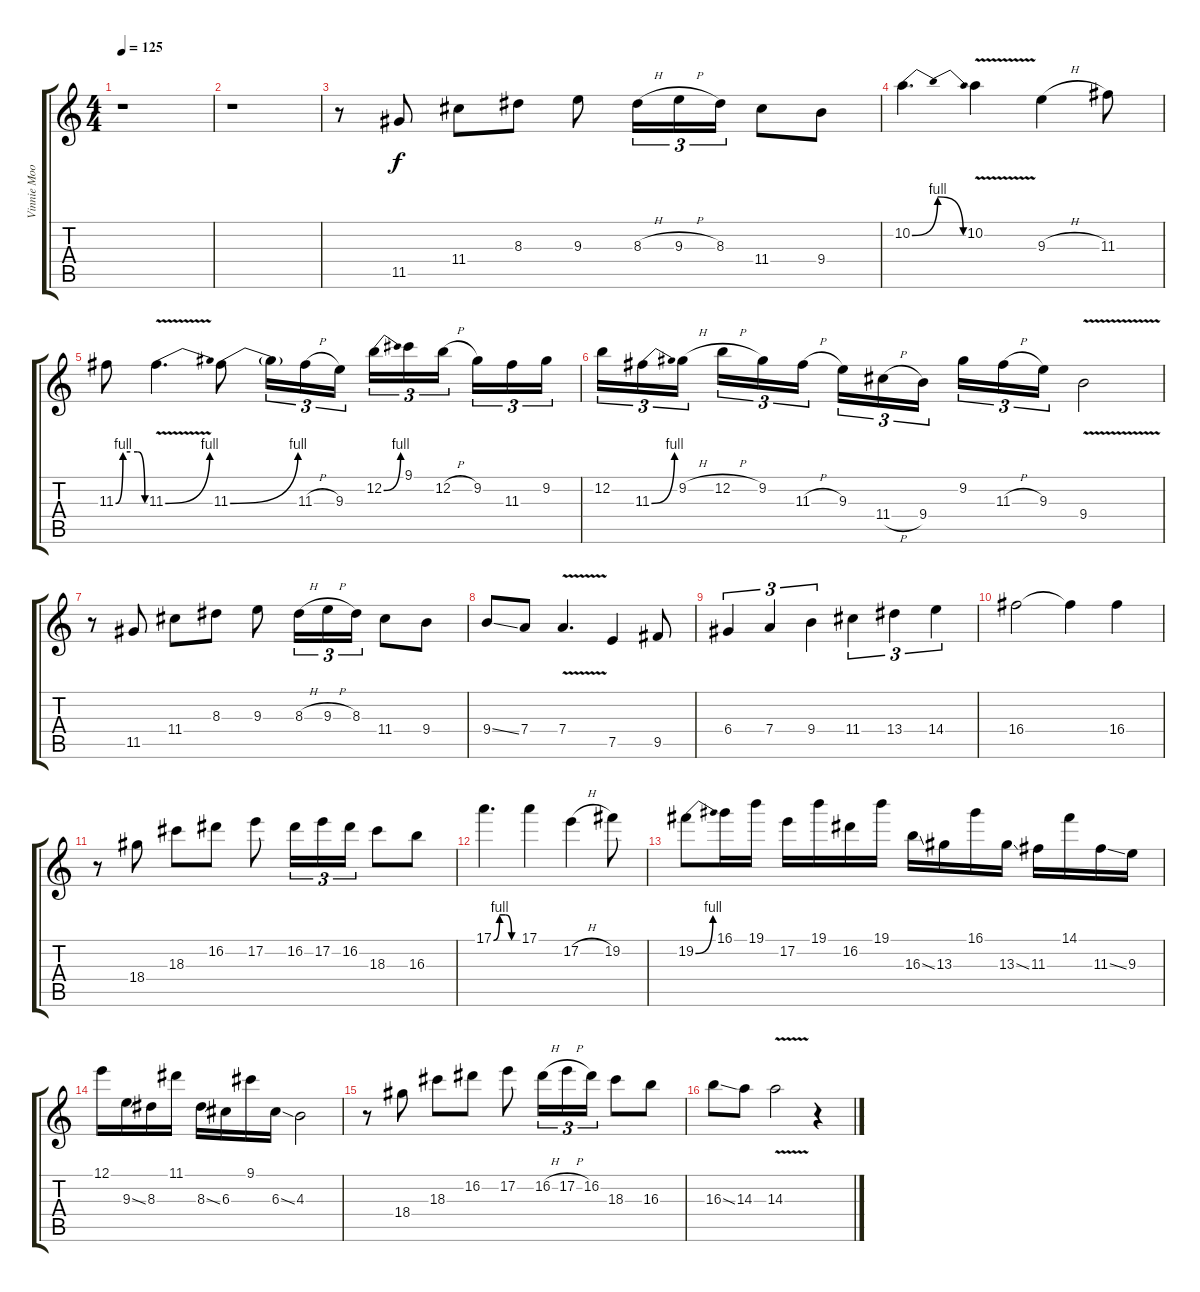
\track ("Vinnie Moore" "Vinnie Moo") {instrument distortionguitar}
\staff {score tabs}
\tuning (E4 B3 G3 D3 A2 E2) {hide}
\ts (4 4)
\tempo 125
\clef g2
\ks c
r.1{dy f} |
r.1 |
r.8 11.5.8 11.4.8 8.3.8 9.3.8 8.3{h}.16{tu (3 2)} 9.3{h}.16{tu (3 2)} 8.3.16{tu (3 2)} 11.4.8 9.4.8 |
10.2{be (bendrelease 0 0 15 4 45 4 60 0)}.4{d} 10.2{v}.4 9.3{h}.4 11.3.8 |
11.3{be (custom 0 0 15 4 30 4 45 4 60 0)}.8 11.3{be (bend 0 0 60 4) v}.4{d} 11.3{be (bend 0 0 60 4)}.8 11.3{t}.16{tu (3 2)} 11.3{h}.16{tu (3 2)} 9.3.16{tu (3 2)} 12.2{be (bend 0 0 60 4)}.16{tu (3 2)} 9.1.16{tu (3 2)} 12.2{h}.16{tu (3 2) beam splitsecondary} 9.2.16{tu (3 2)} 11.3.16{tu (3 2)} 9.2.16{tu (3 2)} |
12.2.16{tu (3 2)} 11.3{be (bend 0 0 60 4)}.16{tu (3 2)} 9.2{h}.16{tu (3 2) beam splitsecondary} 12.2{h}.16{tu (3 2)} 9.2.16{tu (3 2)} 11.3{h}.16{tu (3 2)} 9.3.16{tu (3 2)} 11.4{h}.16{tu (3 2)} 9.4.16{tu (3 2) beam splitsecondary} 9.2.16{tu (3 2)} 11.3{h}.16{tu (3 2)} 9.3.16{tu (3 2)} 9.4{v}.2 |
r.8 11.5.8 11.4.8 8.3.8 9.3.8 8.3{h}.16{tu (3 2)} 9.3{h}.16{tu (3 2)} 8.3.16{tu (3 2)} 11.4.8 9.4.8 |
9.4{ss}.8 7.4.8 7.4{v}.4{d} 7.5.4 9.5.8 |
6.4.4{tu (3 2)} 7.4.4{tu (3 2)} 9.4.4{tu (3 2)} 11.4.4{tu (3 2)} 13.4.4{tu (3 2)} 14.4.4{tu (3 2)} |
16.4.2 16.4{t}.4 16.4.4 |
r.8 18.4.8 18.3.8 16.2.8 17.2.8 16.2.16{tu (3 2)} 17.2.16{tu (3 2)} 16.2.16{tu (3 2)} 18.3.8 16.3.8 |
17.1{be (custom 0 0 15 4 30 4 45 0 60 0)}.4{d} 17.1.4 17.2{h}.4 19.2.8 |
19.2{be (bend 0 0 60 4)}.8 16.1.16 19.1.16 17.2.16 19.1.16 16.2.16 19.1.16 16.3{ss}.16 13.3.16 16.1.16 13.3{ss}.16 11.3.16 14.1.16 11.3{ss}.16 9.3.16 |
12.1.16 9.3{ss}.16 8.3.16 11.1.16 8.3{ss}.16 6.3.16 9.1.16 6.3{ss}.16 4.3.2 |
r.8 18.4.8 18.3.8 16.2.8 17.2.8 16.2{h}.16{tu (3 2)} 17.2{h}.16{tu (3 2)} 16.2.16{tu (3 2)} 18.3.8 16.3.8 |
16.3{ss}.8 14.3.8 14.3{v}.2 r.4
